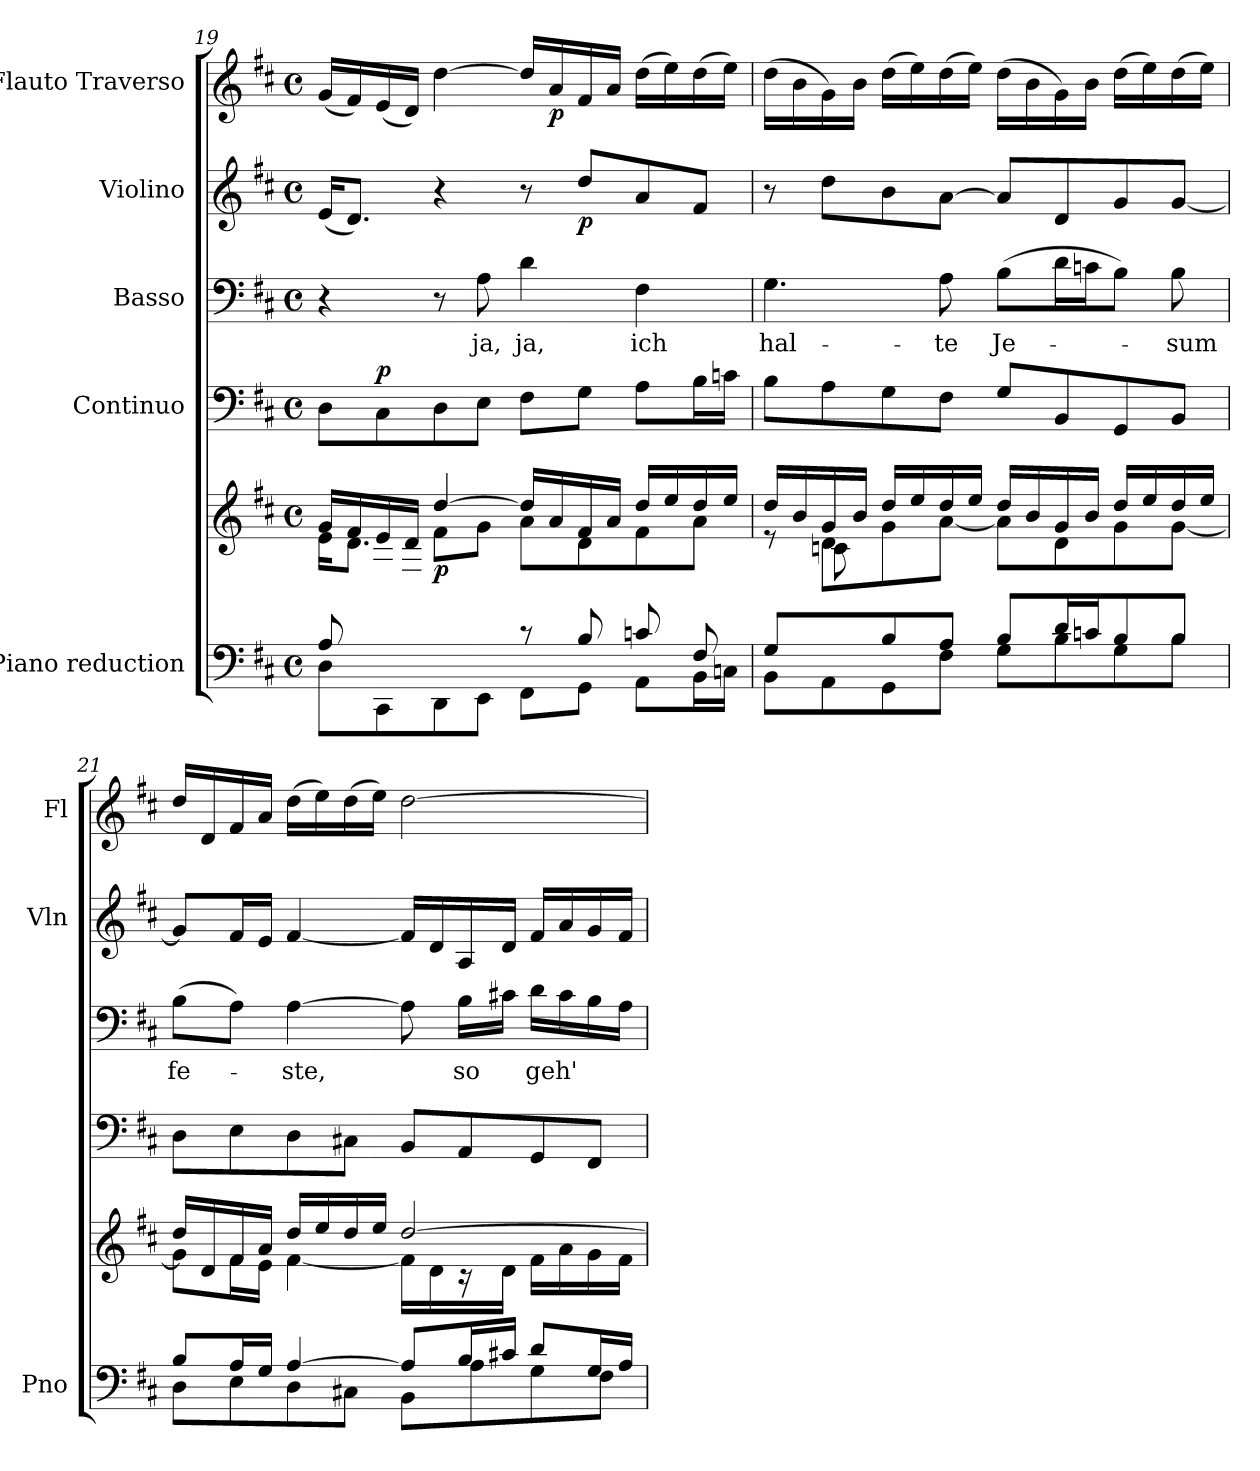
**kern	**kern	**dynam	**kern	**dynam	**kern	**text	**kern	**dynam	**kern	**dynam
*part5	*part5	*part5	*part4	*part4	*part3	*part3	*part2	*part2	*part1	*part1
*staff6	*staff5	*staff5/6	*staff4	*staff4	*staff3	*staff3	*staff2	*staff2	*staff1	*staff1
*I"Piano reduction	*	*	*I"Continuo	*	*I"Basso	*	*I"Violino	*	*I"Flauto Traverso	*
*I'Pno	*	*	*	*	*	*	*I'Vln	*	*I'Fl	*
*clefF4	*clefG2	*	*clefF4	*	*clefF4	*	*clefG2	*	*clefG2	*
*k[f#c#]	*k[f#c#]	*	*k[f#c#]	*	*k[f#c#]	*	*k[f#c#]	*	*k[f#c#]	*
*M4/4	*M4/4	*	*M4/4	*	*M4/4	*	*M4/4	*	*M4/4	*
*met(c)	*met(c)	*	*met(c)	*	*met(c)	*	*met(c)	*	*met(c)	*
=19	=19	=19	=19	=19	=19	=19	=19	=19	=19	=19
*^	*^	*	*	*	*	*	*	*	*	*
*	*	*	*^	*	*	*	*	*	*	*	*	*
8A/L	8D\L	16g/LL	16e\KL	8ryy	.	8D\L	.	4r	.	(16e/KL	.	(16g/LL	.
.	.	16f#/	8.d\J	.	.	.	.	.	.	8.d/J)	.	16f#/)	.
!	!	!	!	!	!	!	!LO:DY:a	!	!	!	!	!	!
8ryy	8CC#\	16e/	.	16G\L	.	8C#\	p	.	.	.	.	(16e/	.
.	.	16d/JJ	.	16F#\JJ	.	.	.	.	.	.	.	16d/JJ)	.
!	!	!	!	!	!LO:DY:b	!	!	!	!	!	!	!	!
4ryy	8DD\	[4dd/	8f#\L	2.ryy	p	8D\	.	8r	.	4r	.	[4dd\	.
!	!	!	!	!	!	!	!	!	!LO:LY:b	!	!	!	!
.	8EE\J	.	8g\J	.	.	8E\J	.	8A\	ja,	.	.	.	.
!	!	!	!	!	!	!	!	!	!LO:LY:b	!	!	!	!
8r	8FF#\L	16dd/LL]	8a\L	.	.	8F#\L	.	4d\	ja,	8r	.	16dd/LL]	.
!	!	!	!	!	!	!	!	!	!	!	!	!	!LO:DY:b
.	.	16a/	.	.	.	.	.	.	.	.	.	16a/	p
!	!	!	!	!	!	!	!	!	!	!	!LO:DY:b	!	!
8B/L	8GG\J	16f#/	8d\	.	.	8G\J	.	.	.	8dd/L	p	16f#/	.
.	.	16a/JJ	.	.	.	.	.	.	.	.	.	16a/JJ	.
!	!	!	!	!	!	!	!	!	!LO:LY:b	!	!	!	!
8cn/	8AA\L	16dd/LL	8f#\	.	.	8A\L	.	4F#\	ich	8a/	.	(16dd\LL	.
.	.	16ee/	.	.	.	.	.	.	.	.	.	16ee\)	.
8F#/J	16BB\L	16dd/	8a\J	.	.	16B\L	.	.	.	8f#/J	.	(16dd\	.
.	16Cn\JJ	16ee/JJ	.	.	.	16cn\JJ	.	.	.	.	.	16ee\JJ)	.
=20	=20	=20	=20	=20	=20	=20	=20	=20	=20	=20	=20	=20	=20
!	!	!	!	!	!	!	!	!	!LO:LY:b	!	!	!	!
8G/L	8BB\L	16dd/LL	8r	8ryy	.	8B\L	.	4.G\	hal-	8r	.	(16dd\LL	.
.	.	16b/	.	.	.	.	.	.	.	.	.	16b\	.
8ryy	8AA\	16g/	8d\L	8cn\	.	8A\	.	.	.	8dd\L	.	16g\)	.
.	.	16b/JJ	.	.	.	.	.	.	.	.	.	16b\JJ	.
8B/	8GG\	16dd/LL	8g\	2.ryy	.	8G\	.	.	.	8b\	.	(16dd\LL	.
.	.	16ee/	.	.	.	.	.	.	.	.	.	16ee\)	.
!	!	!	!	!	!	!	!	!	!LO:LY:b	!	!	!	!
8A/J	8F#\J	16dd/	[8a\J	.	.	8F#\J	.	8A\	-te	[8a\J	.	(16dd\	.
.	.	16ee/JJ	.	.	.	.	.	.	.	.	.	16ee\JJ)	.
!	!	!	!	!	!	!	!	!	!LO:LY:b	!	!	!	!
8B/L	8G\L	16dd/LL	8a\L]	.	.	8G/L	.	(8B\L	Je-	8a/L]	.	(16dd\LL	.
.	.	16b/	.	.	.	.	.	.	.	.	.	16b\	.
16d/L	8B\	16g/	8d\	.	.	8BB/	.	16d\L	.	8d/	.	16g\)	.
16cn/J	.	16b/JJ	.	.	.	.	.	16cn\J	.	.	.	16b\JJ	.
8B/	8G\	16dd/LL	8g\	.	.	8GG/	.	8B\J)	.	8g/	.	(16dd\LL	.
.	.	16ee/	.	.	.	.	.	.	.	.	.	16ee\)	.
!	!	!	!	!	!	!	!	!	!LO:LY:b	!	!	!	!
8B/J	8B\J	16dd/	[8g\J	.	.	8BB/J	.	8B\	-sum	[8g/J	.	(16dd\	.
.	.	16ee/JJ	.	.	.	.	.	.	.	.	.	16ee\JJ)	.
*	*	*	*v	*v	*	*	*	*	*	*	*	*	*
!!LO:LB:g=z
=21	=21	=21	=21	=21	=21	=21	=21	=21	=21	=21	=21	=21
!	!	!	!	!	!	!	!	!LO:LY:b	!	!	!	!
8B/L	8D\L	16dd/LL	8g\L]	.	8D\L	.	(8B\L	fe-	8g/L]	.	16dd/LL	.
.	.	16d/	.	.	.	.	.	.	.	.	16d/	.
16A/L	8E\	16f#/	16f#\L	.	8E\	.	8A\J)	.	16f#/L	.	16f#/	.
16G/JJ	.	16a/JJ	16e\JJ	.	.	.	.	.	16e/JJ	.	16a/JJ	.
!	!	!	!	!	!	!	!	!LO:LY:b	!	!	!	!
[4A/	8D\	16dd/LL	[4f#\	.	8D\	.	[4A\	-ste,	[4f#/	.	(16dd\LL	.
.	.	16ee/	.	.	.	.	.	.	.	.	16ee\)	.
.	8C#X\J	16dd/	.	.	8C#X\J	.	.	.	.	.	(16dd\	.
.	.	16ee/JJ	.	.	.	.	.	.	.	.	16ee\JJ)	.
8A/L]	8BB\L	[2dd/	16f#\LL]	.	8BB/L	.	8A\]	.	16f#/LL]	.	[2dd\	.
.	.	.	16d\	.	.	.	.	.	16d/	.	.	.
!	!	!	!	!	!	!	!	!LO:LY:b	!	!	!	!
16B/L	8A\	.	16r	.	8AA/	.	16B\LL	so	16A/	.	.	.
16c#X/JJ	.	.	16d\JJ	.	.	.	16c#X\JJ	.	16d/JJ	.	.	.
!	!	!	!	!	!	!	!	!LO:LY:b	!	!	!	!
8d/L	8G\	.	16f#\LL	.	8GG/	.	16d\LL	geh'	16f#/LL	.	.	.
.	.	.	16a\	.	.	.	16c#\	.	16a/	.	.	.
16G/L	8F#\J	.	16g\	.	8FF#/J	.	16B\	.	16g/	.	.	.
16A/JJ	.	.	16f#\JJ	.	.	.	16A\JJ	.	16f#/JJ	.	.	.
*v	*v	*	*	*	*	*	*	*	*	*	*	*
*	*v	*v	*	*	*	*	*	*	*	*	*
=	=	=	=	=	=	=	=	=	=	=
*-	*-	*-	*-	*-	*-	*-	*-	*-	*-	*-
